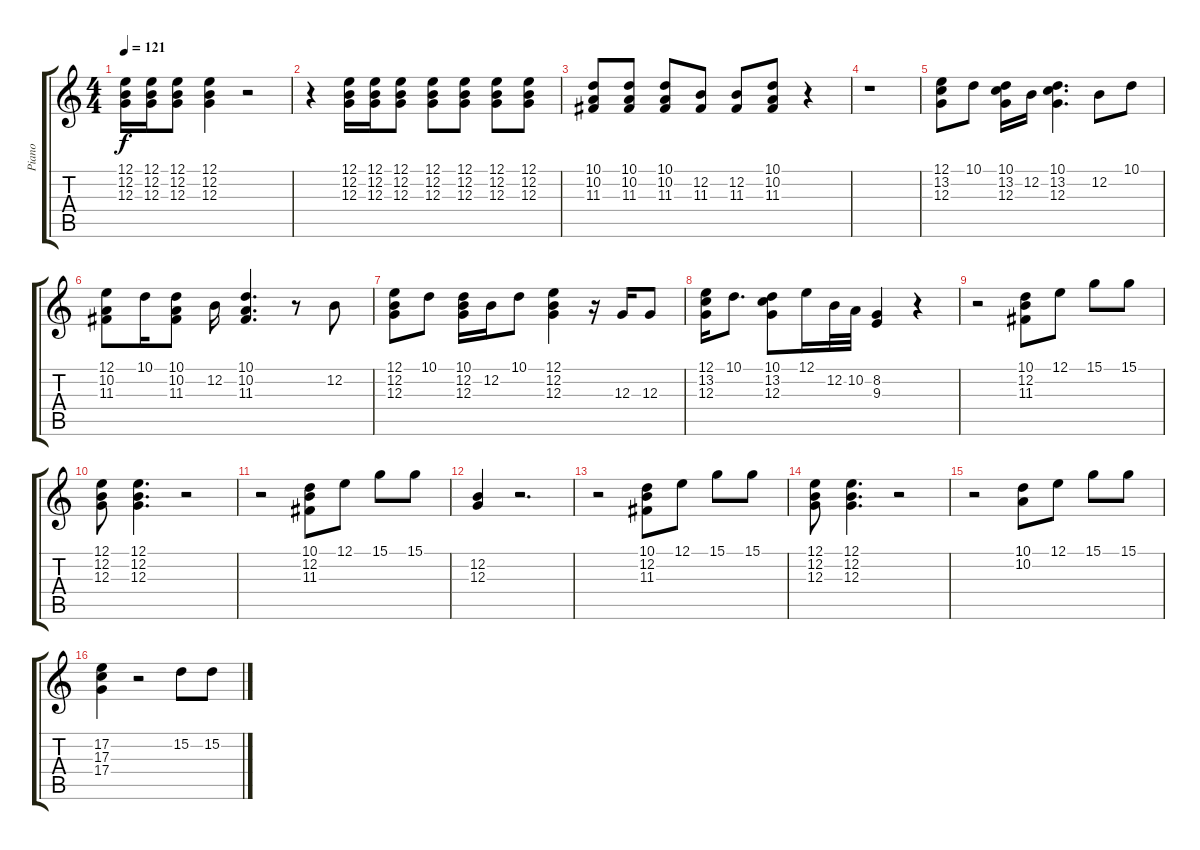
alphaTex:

\track ("Piano" "Piano") {instrument electricpiano1}
\staff {score tabs}
\tuning (E4 B3 G3 D3 A2 E2) {hide}
\ts (4 4)
\tempo 121
\clef g2
\ks c
(12.1 12.2 12.3).16{dy f} (12.1 12.2 12.3).16 (12.1 12.2 12.3).8 (12.1 12.2 12.3).4 r.2 |
r.4 (12.1 12.2 12.3).16 (12.1 12.2 12.3).16 (12.1 12.2 12.3).8 (12.1 12.2 12.3).8 (12.1 12.2 12.3).8 (12.1 12.2 12.3).8 (12.1 12.2 12.3).8 |
(10.1 10.2 11.3).8 (10.1 10.2 11.3).8 (10.1 10.2 11.3).8 (12.2 11.3).8 (12.2 11.3).8 (10.1 10.2 11.3).8 r.4 |
r.1 |
(12.1 13.2 12.3).8 10.1.8 (10.1 13.2 12.3).16 12.2.16 (10.1 13.2 12.3).4{d} 12.2.8 10.1.8 |
(12.1 10.2 11.3).8 10.1.16 (10.1 10.2 11.3).8 12.2.16 (10.1 10.2 11.3).4{d} r.8 12.2.8 |
(12.1 12.2 12.3).8 10.1.8 (10.1 12.2 12.3).16 12.2.16 10.1.8 (12.1 12.2 12.3).4 r.16 12.3.16 12.3.8 |
(12.1 13.2 12.3).16 10.1.8{d} (10.1 13.2 12.3).8 12.1.16 12.2.32 10.2.32 (8.2 9.3).4 r.4 |
r.2 (10.1 12.2 11.3).8 12.1.8 15.1.8 15.1.8 |
(12.1 12.2 12.3).8 (12.1 12.2 12.3).4{d} r.2 |
r.2 (10.1 12.2 11.3).8 12.1.8 15.1.8 15.1.8 |
(12.2 12.3).4 r.2{d} |
r.2 (10.1 12.2 11.3).8 12.1.8 15.1.8 15.1.8 |
(12.1 12.2 12.3).8 (12.1 12.2 12.3).4{d} r.2 |
r.2 (10.1 10.2).8 12.1.8 15.1.8 15.1.8 |
(17.2 17.3 17.4).4 r.2 15.2.8 15.2.8
